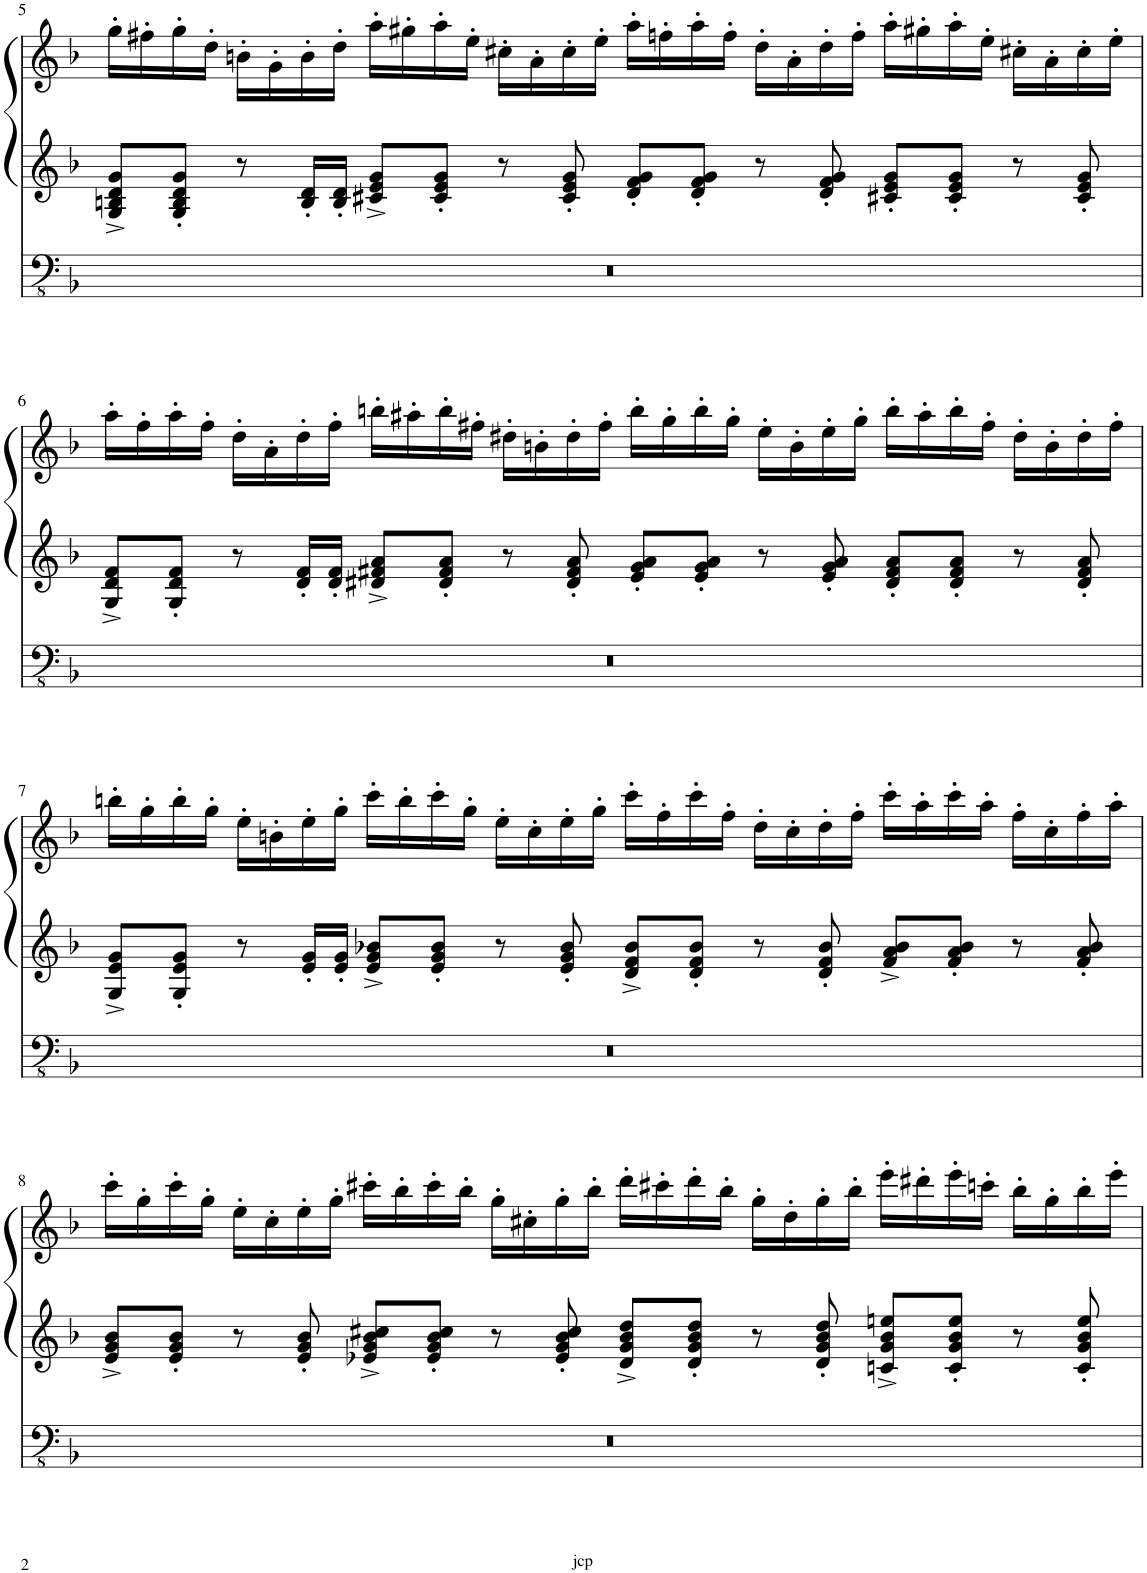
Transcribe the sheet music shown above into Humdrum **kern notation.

**kern	**kern	**kern
*part1	*part1	*part1
*staff3	*staff2	*staff1
*I"Orgue à tuyaux	*	*
*I'Org.	*	*
!!LO:PB:g=z
*clefFv4	*clefG2	*clefG2
*k[b-]	*k[b-]	*k[b-]
*M4/2	*M4/2	*M4/2
=5	=5	=5
0r	8G/^ 8Bn/^ 8d/^ 8g/^L	16gg'\LL
.	.	16ff#X'\
.	8G/' 8B/' 8d/' 8g/'J	16gg'\
.	.	16dd'\JJ
.	8r	16bn'\LL
.	.	16g'\
.	16B/' 16d/'LL	16b'\
.	16B/' 16d/'JJ	16dd'\JJ
.	8c#X/^ 8e/^ 8g/^L	16aa'\LL
.	.	16gg#X'\
.	8c#/' 8e/' 8g/'J	16aa'\
.	.	16ee'\JJ
.	8r	16cc#X'\LL
.	.	16a'\
.	8c#/' 8e/' 8g/'	16cc#'\
.	.	16ee'\JJ
.	8d/' 8f/' 8g/'L	16aa'\LL
.	.	16ffn'\
.	8d/' 8f/' 8g/'J	16aa'\
.	.	16ff'\JJ
.	8r	16dd'\LL
.	.	16a'\
.	8d/' 8f/' 8g/'	16dd'\
.	.	16ff'\JJ
.	8c#X/' 8e/' 8g/'L	16aa'\LL
.	.	16gg#X'\
.	8c#/' 8e/' 8g/'J	16aa'\
.	.	16ee'\JJ
.	8r	16cc#X'\LL
.	.	16a'\
.	8c#/' 8e/' 8g/'	16cc#'\
.	.	16ee'\JJ
!!LO:LB:g=z
=6	=6	=6
0r	8G/^ 8d/^ 8f/^L	16aa'\LL
.	.	16ff'\
.	8G/' 8d/' 8f/'J	16aa'\
.	.	16ff'\JJ
.	8r	16dd'\LL
.	.	16a'\
.	16d/' 16f/'LL	16dd'\
.	16d/' 16f/'JJ	16ff'\JJ
.	8d#X/^ 8f#X/^ 8a/^L	16bbn'\LL
.	.	16aa#X'\
.	8d#/' 8f#/' 8a/'J	16bb'\
.	.	16ff#X'\JJ
.	8r	16dd#X'\LL
.	.	16bn'\
.	8d#/' 8f#/' 8a/'	16dd#'\
.	.	16ff#'\JJ
.	8e/' 8g/' 8a/'L	16bb'\LL
.	.	16gg'\
.	8e/' 8g/' 8a/'J	16bb'\
.	.	16gg'\JJ
.	8r	16ee'\LL
.	.	16b'\
.	8e/' 8g/' 8a/'	16ee'\
.	.	16gg'\JJ
.	8d#/' 8f#/' 8a/'L	16bb'\LL
.	.	16aa#'\
.	8d#/' 8f#/' 8a/'J	16bb'\
.	.	16ff#'\JJ
.	8r	16dd#'\LL
.	.	16b'\
.	8d#/' 8f#/' 8a/'	16dd#'\
.	.	16ff#'\JJ
!!LO:LB:g=z
=7	=7	=7
0r	8G/^ 8e/^ 8g/^L	16bbn'\LL
.	.	16gg'\
.	8G/' 8e/' 8g/'J	16bb'\
.	.	16gg'\JJ
.	8r	16ee'\LL
.	.	16bn'\
.	16e/' 16g/'LL	16ee'\
.	16e/' 16g/'JJ	16gg'\JJ
.	8e/^ 8g/^ 8b-X/^L	16ccc'\LL
.	.	16bb'\
.	8e/' 8g/' 8b-/'J	16ccc'\
.	.	16gg'\JJ
.	8r	16ee'\LL
.	.	16cc'\
.	8e/' 8g/' 8b-/'	16ee'\
.	.	16gg'\JJ
.	8d/^ 8f/^ 8b-/^L	16ccc'\LL
.	.	16ff'\
.	8d/' 8f/' 8b-/'J	16ccc'\
.	.	16ff'\JJ
.	8r	16dd'\LL
.	.	16cc'\
.	8d/' 8f/' 8b-/'	16dd'\
.	.	16ff'\JJ
.	8f/^ 8a/^ 8b-/^L	16ccc'\LL
.	.	16aa'\
.	8f/' 8a/' 8b-/'J	16ccc'\
.	.	16aa'\JJ
.	8r	16ff'\LL
.	.	16cc'\
.	8f/' 8a/' 8b-/'	16ff'\
.	.	16aa'\JJ
!!LO:LB:g=z
=8	=8	=8
0r	8e/^ 8g/^ 8b-/^L	16ccc'\LL
.	.	16gg'\
.	8e/' 8g/' 8b-/'J	16ccc'\
.	.	16gg'\JJ
.	8r	16ee'\LL
.	.	16cc'\
.	8e/' 8g/' 8b-/'	16ee'\
.	.	16gg'\JJ
.	8e-X/^ 8g/^ 8b-/^ 8cc#X/^L	16ccc#X'\LL
.	.	16bb-'\
.	8e-/' 8g/' 8b-/' 8cc#/'J	16ccc#'\
.	.	16bb-'\JJ
.	8r	16gg'\LL
.	.	16cc#X'\
.	8e-/' 8g/' 8b-/' 8cc#/'	16gg'\
.	.	16bb-'\JJ
.	8d/^ 8g/^ 8b-/^ 8dd/^L	16ddd'\LL
.	.	16ccc#X'\
.	8d/' 8g/' 8b-/' 8dd/'J	16ddd'\
.	.	16bb-'\JJ
.	8r	16gg'\LL
.	.	16dd'\
.	8d/' 8g/' 8b-/' 8dd/'	16gg'\
.	.	16bb-'\JJ
.	8cn/^ 8g/^ 8b-/^ 8een/^L	16eee'\LL
.	.	16ddd#X'\
.	8c/' 8g/' 8b-/' 8ee/'J	16eee'\
.	.	16cccn'\JJ
.	8r	16bb-'\LL
.	.	16gg'\
.	8c/' 8g/' 8b-/' 8ee/'	16bb-'\
.	.	16eee'\JJ
=	=	=
*-	*-	*-
